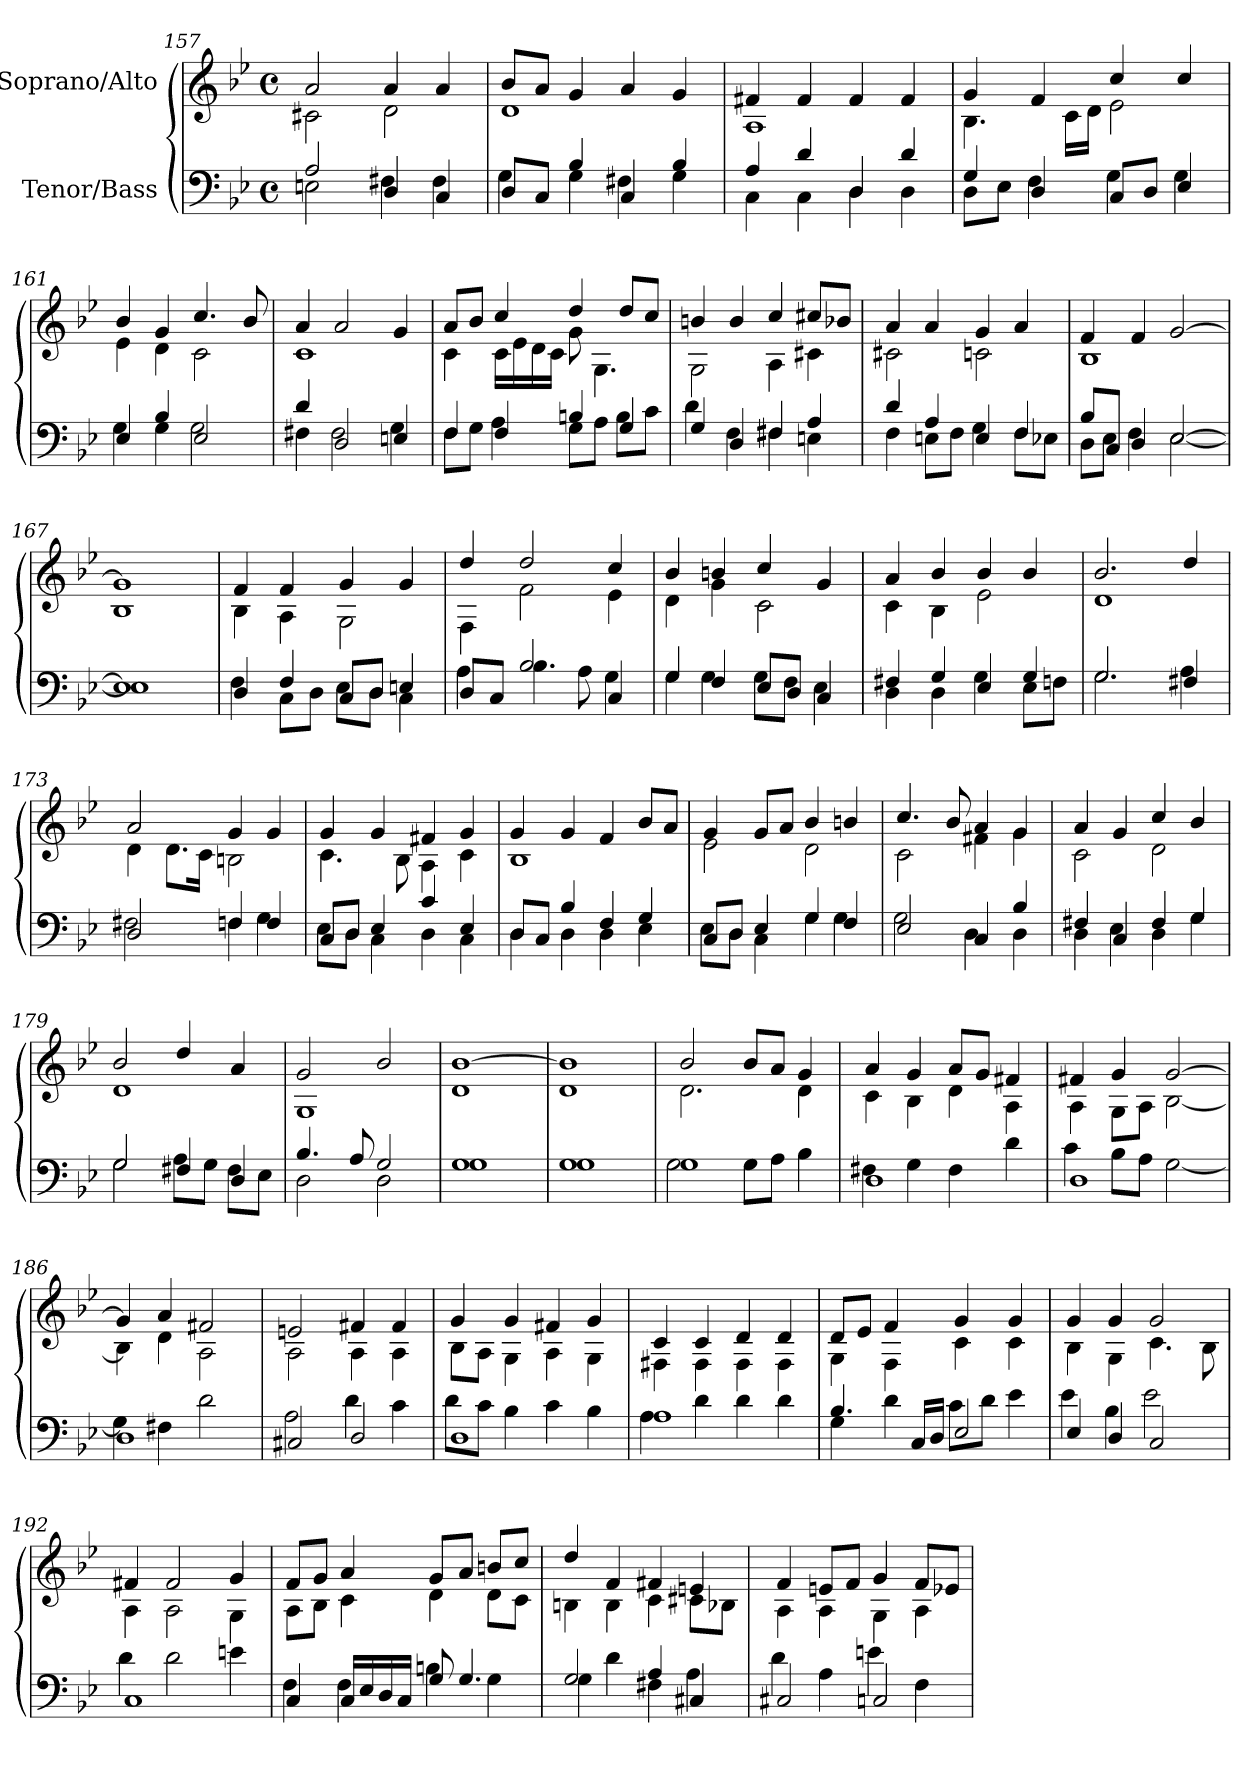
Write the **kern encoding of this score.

**kern	**kern
*part2	*part1
*staff2	*staff1
*I"Tenor/Bass	*I"Soprano/Alto
*clefF4	*clefG2
*k[b-e-]	*k[b-e-]
*B-:	*B-:
*M4/4	*M4/4
*met(c)	*met(c)
=157	=157
*^	*^
2A/	2En\	2a/	2c#X\
4D/	4F#X\	4a/	2d\
4C/	4F#\	4a/	.
=158	=158	=158	=158
8D/L	4G\	8b-/L	1d
8C/J	.	8a/J	.
4B-/	4G\	4g/	.
4C/	4F#X\	4a/	.
4B-/	4G\	4g/	.
=159	=159	=159	=159
4A/	4C\	4f#X/	1A
4d/	4C\	4f#/	.
4D/	4D\	4f#/	.
4d/	4D\	4f#/	.
!!LO:LB:g=z	!!
=160	=160	=160	=160
4G/	8D\L	4g/	4.B-\
.	8E-\J	.	.
4D/	4F\	4f/	.
.	.	.	16c\LL
.	.	.	16d\JJ
8C/L	4G\	4cc/	2e-\
8D/J	.	.	.
4E-/	4G\	4cc/	.
=161	=161	=161	=161
4E-/	4G\	4b-/	4e-\
4B-/	4G\	4g/	4d\
2E-/	2G\	4.cc/	2c\
.	.	8b-/	.
=162	=162	=162	=162
4d/	4F#X\	4a/	1c
2D/	2F#\	2a/	.
4En/	4G\	4g/	.
=163	=163	=163	=163
4F/	8F\L	8a/L	4c\
.	8G\J	8b-/J	.
4F/	4A\	4cc/	16c\LL
.	.	.	16e-\
.	.	.	16d\
.	.	.	16c\JJ
4Bn/	8G\L	4dd/	8g\
.	8A\J	.	4.G\
4G/	8B\L	8dd/L	.
.	8c\J	8cc/J	.
=164	=164	=164	=164
4G/	4d\	4bn/	2G\
4D/	4F\	4b/	.
4F#X/	4F#\	4cc/	4A\
4A/	4En\	8cc#X/L	4c#X\
.	.	8b-X/J	.
!!LO:LB:g=z	!!
=165	=165	=165	=165
4d/	4F\	4a/	2c#X\
4A/	8En\L	4a/	.
.	8F\J	.	.
4E/	4G\	4g/	2cn\
4F/	8F\L	4a/	.
.	8E-X\J	.	.
=166	=166	=166	=166
8B-/L	8D\L	4f/	1B-
8C/J	8E-\J	.	.
4D/	4F\	4f/	.
[2E-/	[2E-\	[2g/	.
=167	=167	=167	=167
1E-]	1E-]	1g]	1B-
=168	=168	=168	=168
4D/	4F\	4f/	4B-\
4F/	8C\L	4f/	4A\
.	8D\J	.	.
8C/L	8E-\L	4g/	2G\
8D/J	8D\J	.	.
4En/	4C\	4g/	.
=169	=169	=169	=169
8D/L	4A\	4dd/	4F\
8C/J	.	.	.
2B-/	4.B-\	2dd/	2f\
.	8A\	.	.
4C/	4G\	4cc/	4e-\
=170	=170	=170	=170
4G/	4G\	4b-/	4d\
4F/	4G\	4bn/	4g\
8E-/L	8G\L	4cc/	2c\
8D/J	8F\J	.	.
4C/	4E-\	4g/	.
!!LO:LB:g=z	!!
=171	=171	=171	=171
4F#X/	4D\	4a/	4c\
4G/	4D\	4b-/	4B-\
4E-/	4G\	4b-/	2e-\
4G/	8E-\L	4b-/	.
.	8Fn\J	.	.
=172	=172	=172	=172
2.G/	2.G\	2.b-/	1d
4F#X/	4A\	4dd/	.
=173	=173	=173	=173
2D/	2F#X\	2a/	4d\
.	.	.	8.d\L
.	.	.	16c\Jk
4Fn/	4F\	4g/	2Bn\
4F/	4G\	4g/	.
=174	=174	=174	=174
8C/L	8E-\L	4g/	4.c\
8D/J	8D\J	.	.
4E-/	4C\	4g/	.
.	.	.	8B-\
4c/	4D\	4f#X/	4A\
4E-/	4C\	4g/	4c\
=175	=175	=175	=175
8D/L	4D\	4g/	1B-
8C/J	.	.	.
4B-/	4D\	4g/	.
4F/	4D\	4f/	.
4G/	4E-\	8b-/L	.
.	.	8a/J	.
=176	=176	=176	=176
8C/L	8E-\L	4g/	2e-\
8D/J	8D\J	.	.
4E-/	4C\	8g/L	.
.	.	8a/J	.
4G/	4G\	4b-/	2d\
4F/	4G\	4bn/	.
!!LO:LB:g=z	!!
=177	=177	=177	=177
2E-/	2G\	4.cc/	2c\
.	.	8b-/	.
4C/	4D\	4a/	4f#X\
4B-/	4D\	4g/	4g\
=178	=178	=178	=178
4F#X/	4D\	4a/	2c\
4C/	4E-\	4g/	.
4F#/	4D\	4cc/	2d\
4G/	4G\	4b-/	.
=179	=179	=179	=179
2G/	2G\	2b-/	1d
4F#X/	8A\L	4dd/	.
.	8G\J	.	.
4D/	8F#\L	4a/	.
.	8E-\J	.	.
=180	=180	=180	=180
4.B-/	2D\	2g/	1G
8A/	.	.	.
2G/	2D\	2b-/	.
=181	=181	=181	=181
1G	1G	[1b-	1d
=182	=182	=182	=182
1G	1G	1b-]	1d
=183	=183	=183	=183
1G	2G\	2b-/	2.d\
.	8G\L	8b-/L	.
.	8A\J	8a/J	.
.	4B-\	4g/	4d\
!!LO:PB:g=z	!!
=184	=184	=184	=184
1D	4F#X\	4a/	4c\
.	4G\	4g/	4B-\
.	4F#\	8a/L	4d\
.	.	8g/J	.
.	4d\	4f#X/	4A\
=185	=185	=185	=185
1D	4c\	4f#X/	4A\
.	8B-\L	4g/	8G\L
.	8A\J	.	8A\J
.	[2G\	[2g/	[2B-\
=186	=186	=186	=186
1D	4G\]	4g/]	4B-\]
.	4F#X\	4a/	4d\
.	2d\	2f#X/	2A\
=187	=187	=187	=187
2C#X/	2A\	2en/	2A\
2D/	4d\	4f#X/	4A\
.	4c\	4f#/	4A\
=188	=188	=188	=188
1D	8d\L	4g/	8B-\L
.	8c\J	.	8A\J
.	4B-\	4g/	4G\
.	4c\	4f#X/	4A\
.	4B-\	4g/	4G\
=189	=189	=189	=189
1A	4A\	4c/	4F#X\
.	4d\	4c/	4F#\
.	4d\	4d/	4F#\
.	4d\	4d/	4F#\
!!LO:LB:g=z	!!
=190	=190	=190	=190
4.B-/	4G\	8d/L	4G\
.	.	8e-/J	.
.	4d\	4f/	4F\
16C/LL	.	.	.
16D/JJ	.	.	.
2E-/	8c\L	4g/	4c\
.	8d\J	.	.
.	4e-\	4g/	4c\
=191	=191	=191	=191
4E-/	4e-\	4g/	4B-\
4D/	4B-\	4g/	4G\
2C/	2e-\	2g/	4.c\
.	.	.	8B-\
=192	=192	=192	=192
1C	4d\	4f#X/	4A\
.	2d\	2f#/	2A\
.	4en\	4g/	4G\
=193	=193	=193	=193
4C/	4F\	8f/L	8A\L
.	.	8g/J	8B-\J
16C/LL	4F\	4a/	4c\
16E-/	.	.	.
16D/	.	.	.
16C/JJ	.	.	.
8G/	4Bn\	8g/L	4d\
4.G/	.	8a/J	.
.	4G\	8bn/L	8d\L
.	.	8cc/J	8c\J
!!LO:LB:g=z	!!
=194	=194	=194	=194
2G/	4G\	4dd/	4Bn\
.	4d\	4f/	4B\
4A/	4F#X\	4f#X/	4c\
4C#X/	4A\	4en/	8c#X\L
.	.	.	8B-X\J
=195	=195	=195	=195
2C#X/	4d\	4f/	4A\
.	4A\	8en/L	4A\
.	.	8f/J	.
2Cn/	4en\	4g/	4G\
.	4F\	8f/L	4A\
.	.	8e-X/J	.
*v	*v	*	*
*	*v	*v
=	=
*-	*-
